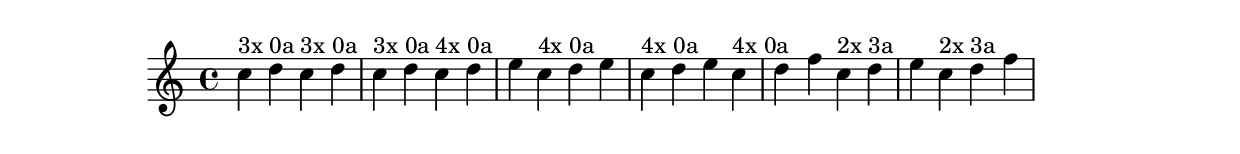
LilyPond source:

\version "1.7.18"

\header{
texidoc="
LilyPond has three modes for repeats: folded, unfolded and
semi-unfolded.  Unfolded repeats are fully written out. Semi unfolded
repeats have the body written and all alternatives sequentially.
Folded repeats have the body written and all alternatives
simultaneo.ly.  If the number of alternatives is larger than the
repeat count, the excess alternatives are ignored.  If the number of
alternatives is smaller, the first alternative is multiplied to get to
the number of repeats.

Unfolded behavior:
"
}

\score {

  \context Voice \notes\relative c'' {
\repeat unfold 3 { c^"3x 0a" d }
% less alts than body
\repeat unfold 4 { c^"4x 0a" d } \alternative { e f }
% more alts than body
\repeat unfold 2 { c^"2x 3a" d } \alternative { e f g } 
}}


